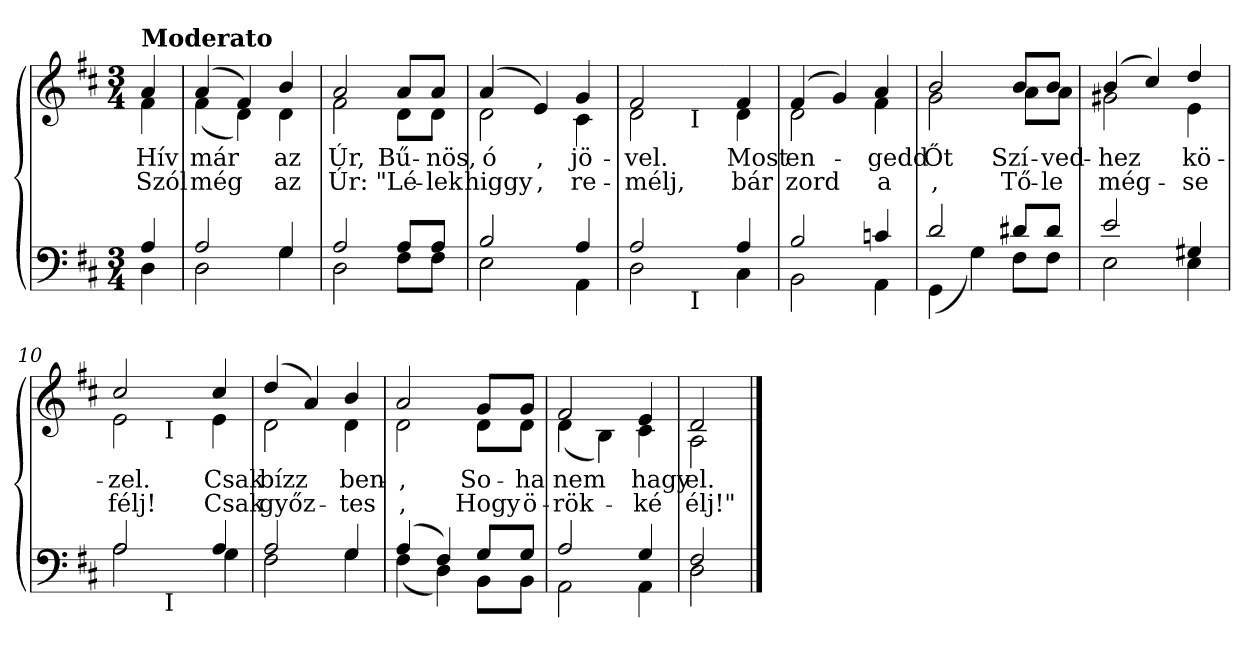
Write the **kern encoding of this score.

**kern	**kern	**text	**text
*part2	*part1	*part1	*part1
*staff2	*staff1	*staff1	*staff1
*clefF4	*clefG2	*	*
*k[f#c#]	*k[f#c#]	*	*
*b:	*b:	*	*
*M3/4	*M3/4	*	*
=1	=1	=1	=1
*^	*^	*	*
!	!	!LO:TX:a:B:t=Moderato	!	!	!
!	!	!	!	!LO:LY:b	!LO:LY:b
4A/	4D\	4a/	4f#\	Hív	Szól
=2	=2	=2	=2	=2	=2
!	!	!	!	!LO:LY:b	!LO:LY:b
2A/	2D\	(>4a/	(<4f#\	már	még
.	.	4f#/)	4d\)	.	.
!	!	!	!	!LO:LY:b	!LO:LY:b
4G/	4G\	4b/	4d\	az	az
=3	=3	=3	=3	=3	=3
!	!	!	!	!LO:LY:b	!LO:LY:b
2A/	2D\	2a/	2f#\	Úr,	Úr:
!	!	!	!	!LO:LY:b	!LO:LY:b
8A/L	8F#\L	8a/L	8d\L	Bű-	"Lé-
!	!	!	!	!LO:LY:b	!LO:LY:b
8A/J	8F#\J	8a/J	8d\J	-nös,	-lek
=4	=4	=4	=4	=4	=4
!	!	!	!	!LO:LY:b	!LO:LY:b
2B/	2E\	(>4a/	2d\	ó	higgy
!	!	!	!	!LO:LY:b	!LO:LY:b
.	.	4e/)	.	,	,
!	!	!	!	!LO:LY:b	!LO:LY:b
4A/	4AA\	4g/	4c#\	jö-	re-
=5	=5	=5	=5	=5	=5
!	!	!	!	!LO:LY:b	!LO:LY:b
*	*^	*	*^	*	*
2A/	2D\	4ryy	2f#/	2d\	4ryy	-vel.	-mélj,
.	.	16ryy	.	.	16ryy	.	.
!	!	!	!	!	!LO:TX:b:t=I	!	!
!	!	!LO:TX:b:t=I	!	!	!	!	!
.	.	8.ryy	.	.	8.ryy	.	.
*	*v	*v	*	*	*	*	*
*	*	*	*v	*v	*	*
!!LO:LB:g=z
=6-	=6-	=6-	=6-	=6-	=6-
*	*^	*	*^	*	*
!	!	!	!	!	!	!LO:LY:b	!LO:LY:b
*	*v	*v	*	*	*	*	*
*	*	*	*v	*v	*	*
4A/	4C#\	4f#/	4d\	Most	bár
=7	=7	=7	=7	=7	=7
!	!	!	!	!LO:LY:b	!LO:LY:b
2B/	2BB\	(>4f#/	2d\	en-	zord
.	.	4g/)	.	.	.
!	!	!	!	!LO:LY:b	!LO:LY:b
4cn/	4AA\	4a/	4f#\	-gedd	a
=8	=8	=8	=8	=8	=8
!	!	!	!	!LO:LY:b	!LO:LY:b
2d/	(<4GG\	2b/	2g\	Őt	,
.	4G\)	.	.	.	.
!	!	!	!	!LO:LY:b	!LO:LY:b
8d#X/L	8F#\L	8b/L	8a\L	Szí-	Tő-
!	!	!	!	!LO:LY:b	!LO:LY:b
8d#/J	8F#\J	8b/J	8a\J	-ved-	-le
=9	=9	=9	=9	=9	=9
!	!	!	!	!LO:LY:b	!LO:LY:b
2e/	2E\	(>4b/	2g#X\	-hez	még-
.	.	4cc#/)	.	.	.
!	!	!	!	!LO:LY:b	!LO:LY:b
4G#X/	4E\	4dd/	4e\	kö-	-se
=10	=10	=10	=10	=10	=10
!	!	!	!	!LO:LY:b	!LO:LY:b
*	*^	*	*^	*	*
2A/	2A\	4ryy	2cc#/	2e\	4ryy	-zel.	félj!
.	.	32ryy	.	.	32ryy	.	.
!	!	!	!	!	!LO:TX:b:t=I	!	!
!	!	!LO:TX:b:t=I	!	!	!	!	!
.	.	8..ryy	.	.	8..ryy	.	.
*	*v	*v	*	*	*	*	*
*	*	*	*v	*v	*	*
!!LO:LB:g=z
=11-	=11-	=11-	=11-	=11-	=11-
*	*^	*	*^	*	*
!	!	!	!	!	!	!LO:LY:b	!LO:LY:b
*	*v	*v	*	*	*	*	*
*	*	*	*v	*v	*	*
4A/	4G\	4cc#/	4e\	Csak	Csak
=12	=12	=12	=12	=12	=12
!	!	!	!	!LO:LY:b	!LO:LY:b
2A/	2F#\	(>4dd/	2d\	bízz	győz-
.	.	4a/)	.	.	.
!	!	!	!	!LO:LY:b	!LO:LY:b
4G/	4G\	4b/	4d\	ben-	-tes
=13	=13	=13	=13	=13	=13
!	!	!	!	!LO:LY:b	!LO:LY:b
(>4A/	(<4F#\	2a/	2d\	,	,
4F#/)	4D\)	.	.	.	.
!	!	!	!	!LO:LY:b	!LO:LY:b
8G/L	8BB\L	8g/L	8d\L	So-	Hogy
!	!	!	!	!LO:LY:b	!LO:LY:b
8G/J	8BB\J	8g/J	8d\J	-ha	ö-
=14	=14	=14	=14	=14	=14
!	!	!	!	!LO:LY:b	!LO:LY:b
2A/	2AA\	2f#/	(<4d\	nem	-rök-
.	.	.	4B\)	.	.
!	!	!	!	!LO:LY:b	!LO:LY:b
4G/	4AA\	4e/	4c#\	hagy	-ké
=15	=15	=15	=15	=15	=15
!	!	!	!	!LO:LY:b	!LO:LY:b
2F#/	2D\	2d/	2A\	el.	élj!"
*v	*v	*	*	*	*
*	*v	*v	*	*
==	==	==	==
*-	*-	*-	*-
